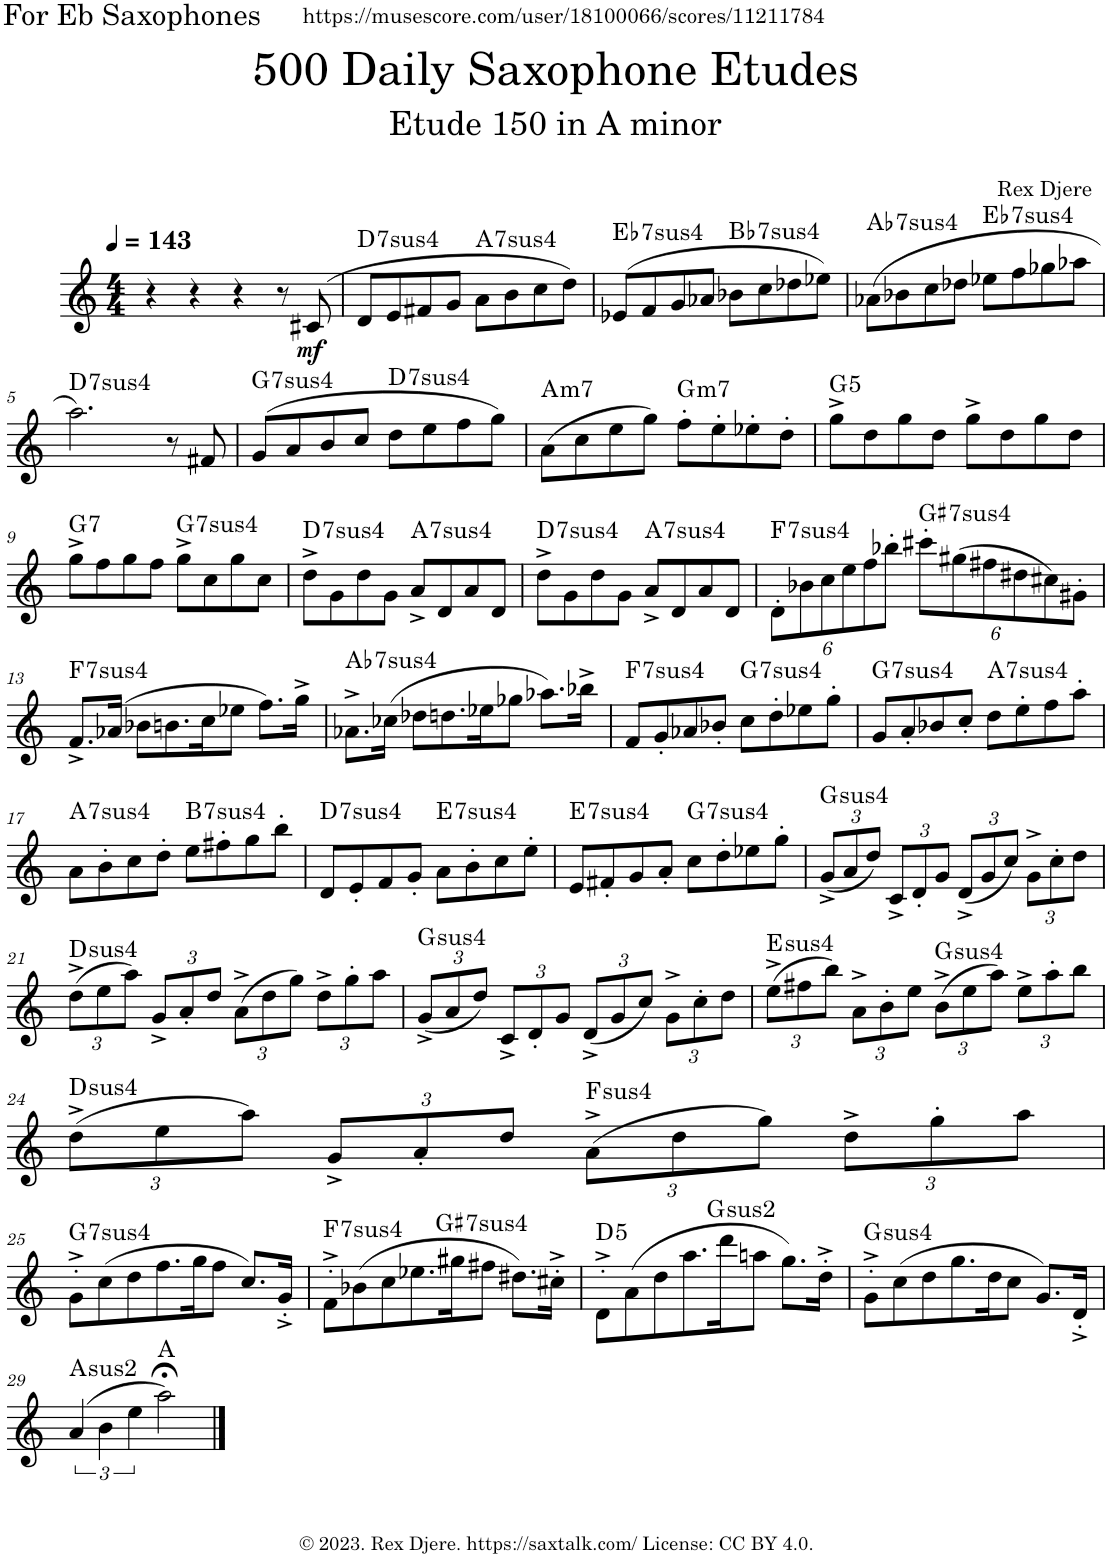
**kern	**dynam	**harte
*part1	*part1	*part1
*staff1	*staff1	*
*I"Alto Saxophone	*	*
*I'A. Sax.	*	*
*clefG2	*	*
*Trd5c9	*	*
*k[]	*	*
*M4/4	*	*
*MM143	*	*
=1	=1	=1
4r	.	.
4r	.	.
4r	.	.
8r	.	.
!	!LO:DY:b	!
(8c#X/	mf	.
=2	=2	=2
!	!	!LO:H:kt=74
8d/L	.	D:sus4(7)
8e/	.	.
8f#X/	.	.
8g/J	.	.
!	!	!LO:H:kt=74
8a\L	.	A:sus4(7)
8b\	.	.
8cc\	.	.
8dd\J)	.	.
=3	=3	=3
!	!	!LO:H:kt=74
(8e-X/L	.	Eb:sus4(7)
8f/	.	.
8g/	.	.
8a-X/J	.	.
!	!	!LO:H:kt=74
8b-X\L	.	Bb:sus4(7)
8cc\	.	.
8dd-X\	.	.
8ee-X\J)	.	.
=4	=4	=4
!	!	!LO:H:kt=74
(8a-X\L	.	Ab:sus4(7)
8b-X\	.	.
8cc\	.	.
8dd-X\J	.	.
!	!	!LO:H:kt=74
8ee-X\L	.	Eb:sus4(7)
8ff\	.	.
8gg-X\	.	.
8aa-X\J	.	.
!!LO:LB:g=z
=5	=5	=5
!	!	!LO:H:kt=74
2.aa\)	.	D:sus4(7)
8r	.	.
8f#X/	.	.
=6	=6	=6
!	!	!LO:H:kt=74
(8g/L	.	G:sus4(7)
8a/	.	.
8b/	.	.
8cc/J	.	.
!	!	!LO:H:kt=74
8dd\L	.	D:sus4(7)
8ee\	.	.
8ff\	.	.
8gg\J)	.	.
=7	=7	=7
!	!	!LO:H:kt=m7
(8a\L	.	A:min7
8cc\	.	.
8ee\	.	.
8gg\J)	.	.
!	!	!LO:H:kt=m7
8ff'\L	.	G:min7
8ee'\	.	.
8ee-X'\	.	.
8dd'\J	.	.
=8	=8	=8
!	!	!LO:H:kt=5
8gg^\L	.	G:(1,5)
8dd\	.	.
8gg\	.	.
8dd\J	.	.
8gg^\L	.	.
8dd\	.	.
8gg\	.	.
8dd\J	.	.
!!LO:LB:g=z
=9	=9	=9
!	!	!LO:H:kt=7
8gg^\L	.	G:7
8ff\	.	.
8gg\	.	.
8ff\J	.	.
!	!	!LO:H:kt=74
8gg^\L	.	G:sus4(7)
8cc\	.	.
8gg\	.	.
8cc\J	.	.
=10	=10	=10
!	!	!LO:H:kt=74
8dd^\L	.	D:sus4(7)
8g\	.	.
8dd\	.	.
8g\J	.	.
!	!	!LO:H:kt=74
8a^/L	.	A:sus4(7)
8d/	.	.
8a/	.	.
8d/J	.	.
=11	=11	=11
!	!	!LO:H:kt=74
8dd^\L	.	D:sus4(7)
8g\	.	.
8dd\	.	.
8g\J	.	.
!	!	!LO:H:kt=74
8a^/L	.	A:sus4(7)
8d/	.	.
8a/	.	.
8d/J	.	.
=12	=12	=12
*Xbrackettup	*	*
!	!	!LO:H:kt=74
12d'\L	.	F:sus4(7)
12b-X\	.	.
12cc\	.	.
12ee\	.	.
12ff\	.	.
12bb-X'\J	.	.
!	!	!LO:H:kt=74
12ccc#X'\L	.	G#:sus4(7)
(12gg#X\	.	.
12ff#X\	.	.
12dd#X\	.	.
12cc#X\)	.	.
12g#X'\J	.	.
!!LO:LB:g=z
=13	=13	=13
!	!	!LO:H:kt=74
8.f^/L	.	F:sus4(7)
(16a-X/Jk	.	.
8b-X\L	.	.
8.bn\	.	.
16cc\K	.	.
8ee-X\J	.	.
8.ff\L)	.	.
16gg^\Jk	.	.
=14	=14	=14
!	!	!LO:H:kt=74
8.a-X^\L	.	Ab:sus4(7)
(16cc-X\Jk	.	.
8dd-X\L	.	.
8.ddn\	.	.
16ee-X\K	.	.
8gg-X\J	.	.
8.aa-X\L)	.	.
16bb-X^\Jk	.	.
=15	=15	=15
!	!	!LO:H:kt=74
8f/L	.	F:sus4(7)
8g'/	.	.
8a-X/	.	.
8b-X'/J	.	.
!	!	!LO:H:kt=74
8cc\L	.	G:sus4(7)
8dd'\	.	.
8ee-X\	.	.
8gg'\J	.	.
=16	=16	=16
!	!	!LO:H:kt=74
8g/L	.	G:sus4(7)
8a'/	.	.
8b-X/	.	.
8cc'/J	.	.
!	!	!LO:H:kt=74
8dd\L	.	A:sus4(7)
8ee'\	.	.
8ff\	.	.
8aa'\J	.	.
!!LO:LB:g=z
=17	=17	=17
!	!	!LO:H:kt=74
8a\L	.	A:sus4(7)
8b'\	.	.
8cc\	.	.
8dd'\J	.	.
!	!	!LO:H:kt=74
8ee\L	.	B:sus4(7)
8ff#X'\	.	.
8gg\	.	.
8bb'\J	.	.
=18	=18	=18
!	!	!LO:H:kt=74
8d/L	.	D:sus4(7)
8e'/	.	.
8f/	.	.
8g'/J	.	.
!	!	!LO:H:kt=74
8a\L	.	E:sus4(7)
8b'\	.	.
8cc\	.	.
8ee'\J	.	.
=19	=19	=19
!	!	!LO:H:kt=74
8e/L	.	E:sus4(7)
8f#X'/	.	.
8g/	.	.
8a'/J	.	.
!	!	!LO:H:kt=74
8cc\L	.	G:sus4(7)
8dd'\	.	.
8ee-X\	.	.
8gg'\J	.	.
=20	=20	=20
!	!	!LO:H:kt=4
(12g^/L	.	G:sus4
12a/	.	.
12dd/J)	.	.
12c^/L	.	.
12d'/	.	.
12g/J	.	.
(12d^/L	.	.
12g/	.	.
12cc/J)	.	.
12g^\L	.	.
12cc'\	.	.
12dd\J	.	.
!!LO:LB:g=z
=21	=21	=21
!	!	!LO:H:kt=4
(12dd^\L	.	D:sus4
12ee\	.	.
12aa\J)	.	.
12g^/L	.	.
12a'/	.	.
12dd/J	.	.
(12a^\L	.	.
12dd\	.	.
12gg\J)	.	.
12dd^\L	.	.
12gg'\	.	.
12aa\J	.	.
=22	=22	=22
!	!	!LO:H:kt=4
(12g^/L	.	G:sus4
12a/	.	.
12dd/J)	.	.
12c^/L	.	.
12d'/	.	.
12g/J	.	.
(12d^/L	.	.
12g/	.	.
12cc/J)	.	.
12g^\L	.	.
12cc'\	.	.
12dd\J	.	.
=23	=23	=23
!	!	!LO:H:kt=4
(12ee^\L	.	E:sus4
12ff#X\	.	.
12bb\J)	.	.
12a^\L	.	.
12b'\	.	.
12ee\J	.	.
!	!	!LO:H:kt=4
(12b^\L	.	G:sus4
12ee\	.	.
12aa\J)	.	.
12ee^\L	.	.
12aa'\	.	.
12bb\J	.	.
!!LO:LB:g=z
=24	=24	=24
!	!	!LO:H:kt=4
(12dd^\L	.	D:sus4
12ee\	.	.
12aa\J)	.	.
12g^/L	.	.
12a'/	.	.
12dd/J	.	.
!	!	!LO:H:kt=4
(12a^\L	.	F:sus4
12dd\	.	.
12gg\J)	.	.
12dd^\L	.	.
12gg'\	.	.
12aa\J	.	.
!!LO:LB:g=z
=25	=25	=25
!	!	!LO:H:kt=74
8g'^\L	.	G:sus4(7)
(8cc\	.	.
8dd\	.	.
8.ff\	.	.
16gg\K	.	.
8ff\J	.	.
8.cc/L)	.	.
16g'^/Jk	.	.
=26	=26	=26
!	!	!LO:H:kt=74
*^	*	*
8f'^\L	2ryy	.	F:sus4(7)
(8b-X\	.	.	.
8cc\	.	.	.
8.ee-X\	.	.	.
!	!	!	!LO:H:kt=74
.	2ryy	.	G#:sus4(7)
16gg#X\K	.	.	.
8ff#X\J	.	.	.
8.dd#X\L)	.	.	.
16cc#X'^\Jk	.	.	.
=27	=27	=27	=27
!	!	!	!LO:H:kt=5
8d'^\L	2ryy	.	D:(1,5)
(8a\	.	.	.
8dd\	.	.	.
8.aa\	.	.	.
!	!	!	!LO:H:kt=2
.	2ryy	.	G:(1,2,5)
16ddd\K	.	.	.
8aan\J	.	.	.
8.gg\L)	.	.	.
16dd'^\Jk	.	.	.
=28	=28	=28	=28
!	!	!	!LO:H:kt=4
*v	*v	*	*
8g'^\L	.	G:sus4
(8cc\	.	.
8dd\	.	.
8.gg\	.	.
16dd\K	.	.
8cc\J	.	.
8.g/L)	.	.
16d'^/Jk	.	.
!!LO:LB:g=z
=29	=29	=29
*brackettup	*	*
!	!	!LO:H:kt=2
(6a/	.	A:(1,2,5)
6b\	.	.
6ee\	.	.
2aa;<\)	.	A:maj
==	==	==
*-	*-	*-
